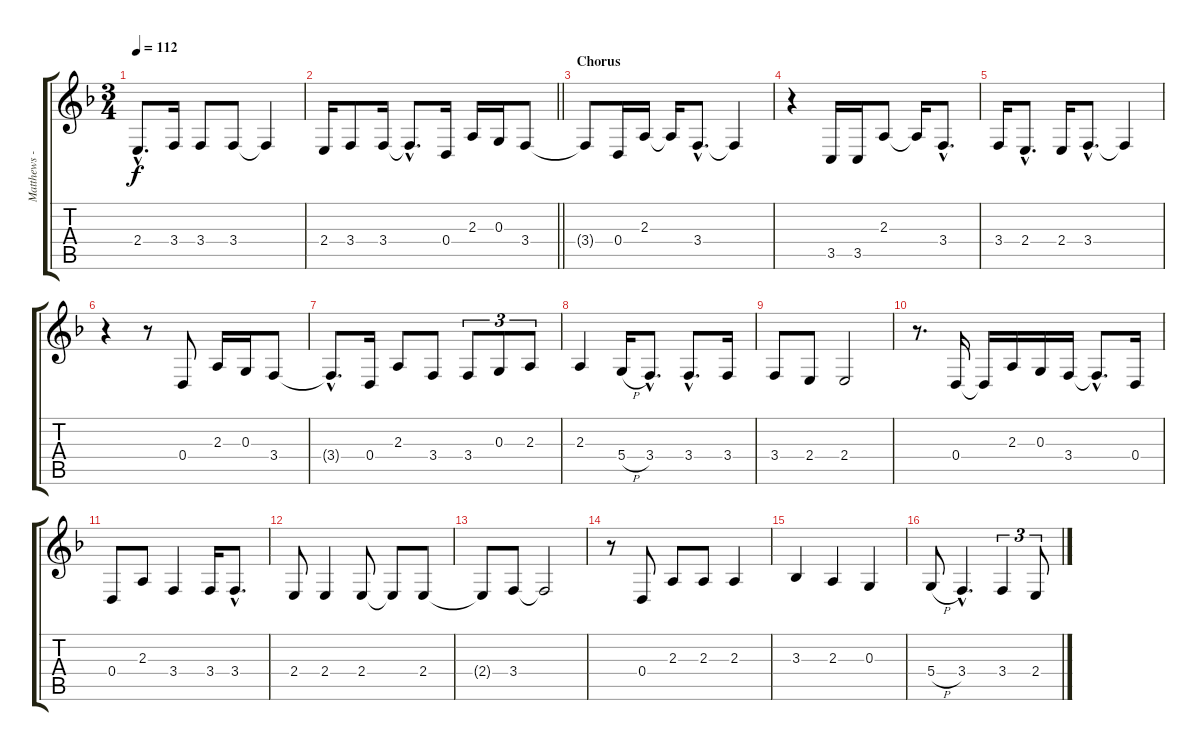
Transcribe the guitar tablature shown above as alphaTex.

\track ("Matthews - Vocals" "Matthews -") {instrument flute}
\staff {score tabs}
\tuning (E4 B3 G3 D3 A2 E2) {hide}
\ts (3 4)
\tempo 112
\clef g2
\ks dminor
2.4{hac}.8{d dy f} 3.4.16 3.4.8 3.4.8 3.4{t}.4 |
\barLineRight lightlight
2.4.16 3.4.8 3.4.16 3.4{hac t}.8{d} 0.4.16 2.3.16 0.3.16 3.4.8 |
\section ("" "Chorus")
3.4{t}.8 0.4.16 2.3.16 2.3{t}.16 3.4{hac}.8{d} 3.4{t}.4 |
r.4 3.5.16 3.5.16 2.3.8 2.3{t}.16 3.4{hac}.8{d} |
3.4.16 2.4{hac}.8{d} 2.4.16 3.4{hac}.8{d} 3.4{t}.4 |
r.4 r.8 0.4.8 2.3.16 0.3.16 3.4.8 |
3.4{hac t}.8{d} 0.4.16 2.3.8 3.4.8 3.4.8{tu (3 2)} 0.3.8{tu (3 2)} 2.3.8{tu (3 2)} |
2.3.4 5.4{h}.16 3.4{hac}.8{d} 3.4{hac}.8{d} 3.4.16 |
3.4.8{volume 6} 2.4.8 2.4.2 |
r.8{d volume 16} 0.4.16 0.4{t}.16 2.3.16 0.3.16 3.4.16 3.4{hac t}.8{d} 0.4.16 |
0.4.8 2.3.8 3.4.4 3.4.16 3.4{hac}.8{d} |
2.4.8 2.4.4 2.4.8 2.4{t}.8 2.4.8 |
2.4{t}.8 3.4.8 3.4{t}.2 |
r.8 0.4.8 2.3.8 2.3.8 2.3.4 |
3.3.4 2.3.4 0.3.4 |
5.4{h}.8 3.4{hac}.4{d} 3.4.4{tu (3 2)} 2.4.8{tu (3 2)}
